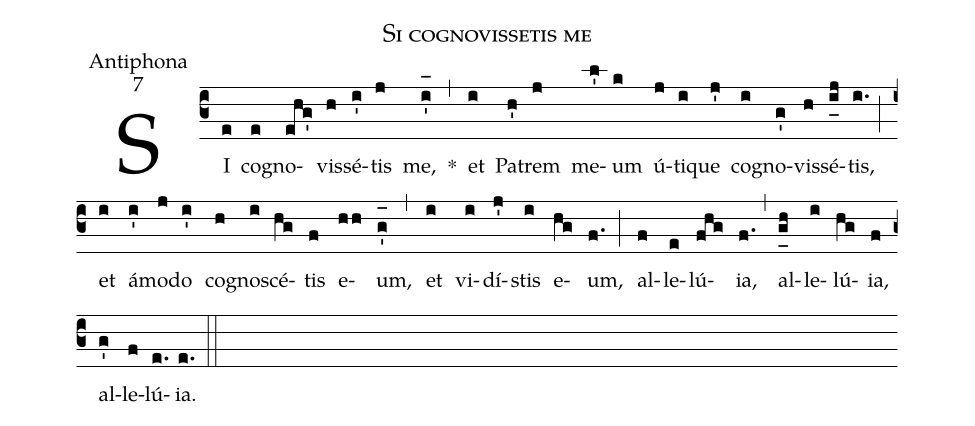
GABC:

name:Si cognovissetis me;
office-part:Antiphona;
mode:7;
%%
(c3) SI(e) co(e)gno(ehg')vis(h)sé(i')tis(j) me,(i'_[oh:h]) *(,) et(i) Pa(h')trem(j) me(l')um(k) ú(j)ti(i)que(j') co(i)gno(g')vis(h)sé(i_[uh:l]j)tis,(i.) (;) et(i) á(i')mo(j)do(i') co(h)gno(i)scé(hg)tis(f) e(hh)um,(g'_[oh:h]) (,) et(i) vi(i)dí(j')stis(i) e(hg)um,(f.) (;) al(f)le(e)lú(fhg){ia},(f.) (,) al(g_[uh:l]h)le(i)lú(hg){ia},(f) al(g')le(f)lú(e.){ia}.(e.) (::)

%<eu>E(i) u(i) o(j) u(i) a(h) e.</eu>(gf..) (::)
